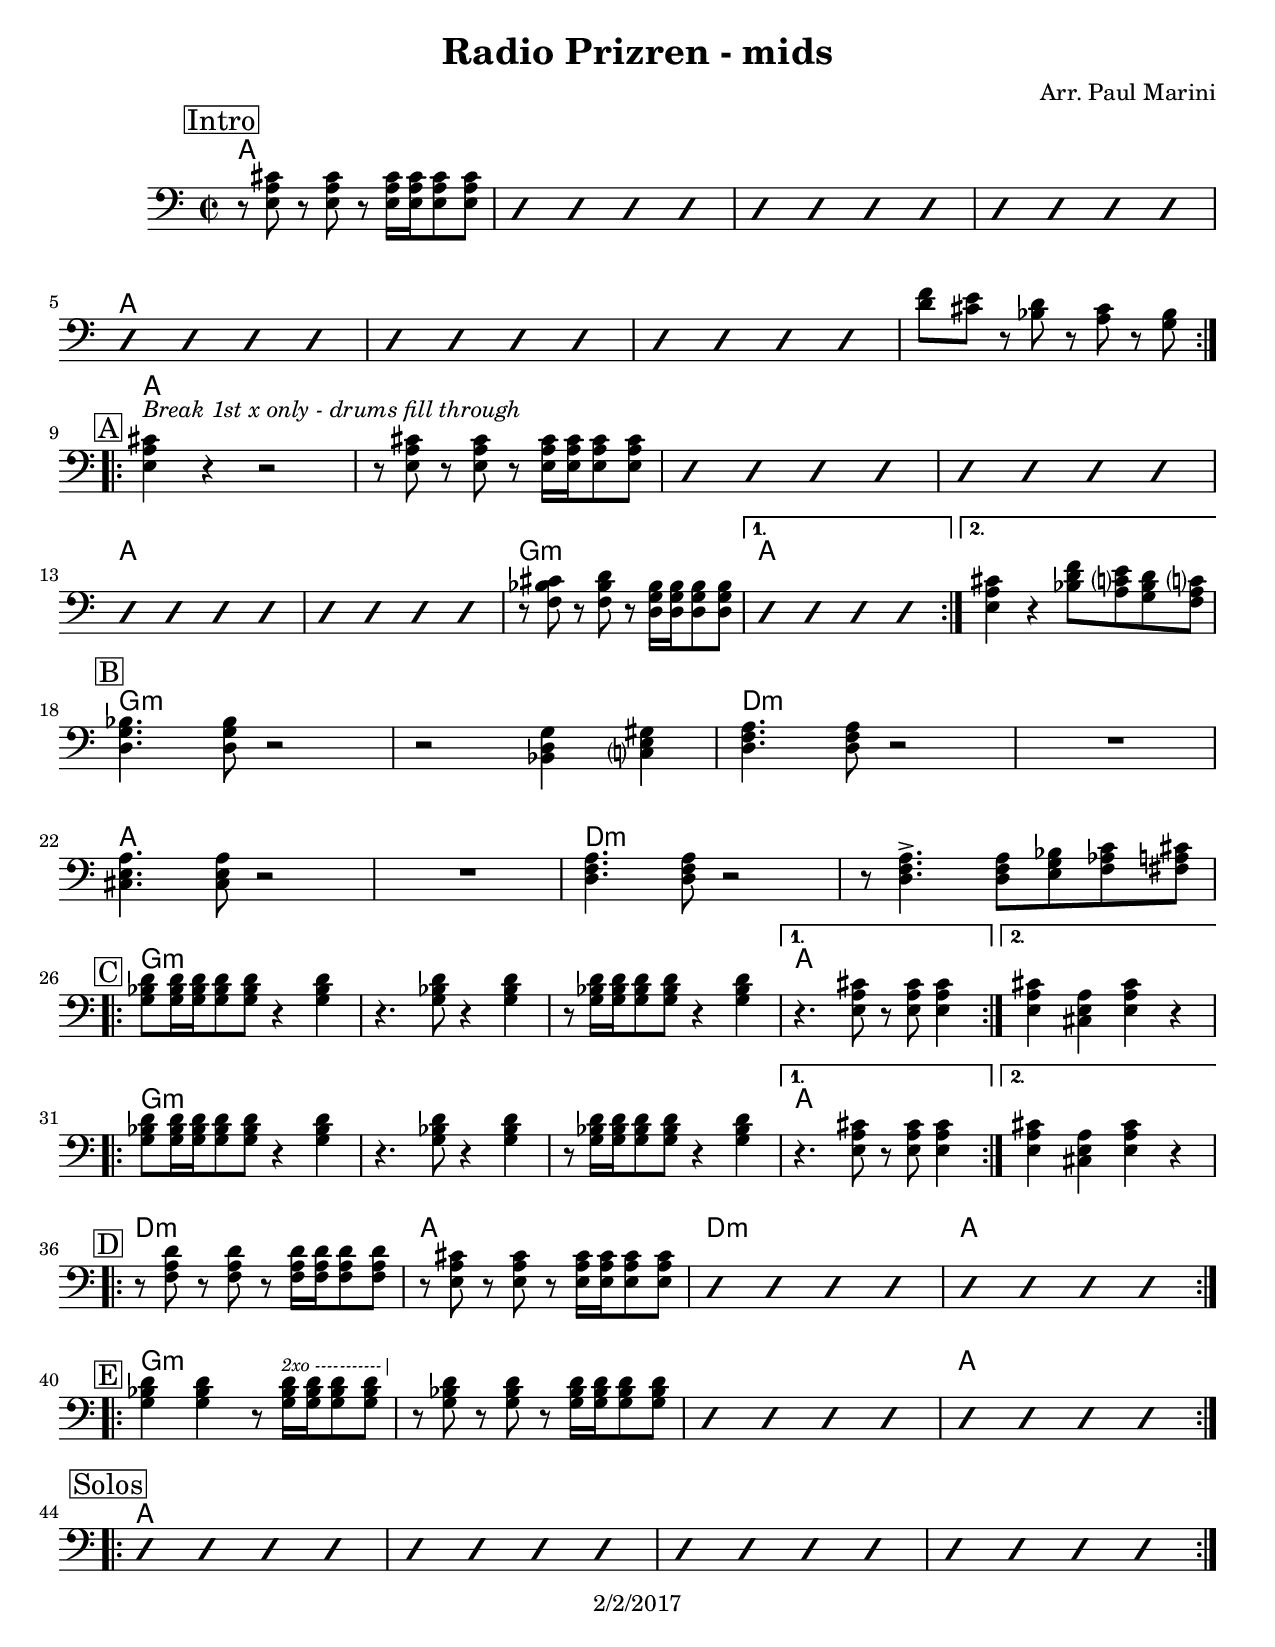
\version "2.16.2"

\header {
	title = "Radio Prizren - mids"
	composer = "Arr. Paul Marini"
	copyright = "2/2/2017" %date of latest edits
}
\paper {
  #(set-paper-size "letter")
  }


slash = {
	\override NoteHead #'style = #'slash
	\override Stem #'transparent = ##t
}

noslash = {
	\revert NoteHead #'style
	\revert Stem #'transparent
}

test = { \relative c' { \tempo 4 = 80 \set Score.markFormatter = #format-mark-box-letters
	\repeat volta 2 {
	}
}
}

	
melody = { \relative c'' { \set Score.markFormatter = #format-mark-box-letters 

	\mark \markup { \box "Intro" }
	\repeat volta 2 {
		}	

	\mark \markup { \box "A" }
	\repeat volta 2 {
		}
		\alternative {
		}

}
}

midbrass = { \relative c { \set Score.markFormatter = #format-mark-box-letters \time 2/2

	\mark \markup { \box "Intro" }
	\repeat volta 2 {
	r8 <e a cis> r <e a cis> r <e a cis>16 <e a cis> <e a cis>8 <e a cis> |
	\slash d4 d d d | d d d d | d d d d | \break
	\slash d4 d d d | d d d d | d d d d | \noslash
	<d' f>8 <cis e> r <bes d> r <a cis> r <g bes> | \break
	}

	\mark \markup { \box "A" }
	\repeat volta 2 {
		<e a cis>4^\markup { \italic "Break 1st x only - drums fill through" } r4 r2 |
		r8 <e a cis> r <e a cis> r <e a cis>16 <e a cis> <e a cis>8 <e a cis> |
		\slash d4 d d d | d d d d |  \break
		\slash d4 d d d | d d d d | 
		\noslash r8 <f bes cis> r <f bes d> r <d g bes>16 <d g bes> <d g bes>8 <d g bes> |
		}
		\alternative {
			{ \slash d4 d d d | \noslash }
			{ <e a cis>4 r <bes' d f>8 <a c? e> <g bes d> <f a c?> | \break }

		}

	\mark \markup { \box "B" }
	<d g bes>4. <d g bes>8 r2 | r2 <bes d g>4 <c? e gis> | <d f a>4. <d f a>8 r2 | R1 |  \break
	<cis e a>4. <cis e a>8 r2 | R1 | <d f a>4. <d f a>8 r2 | r8 <d f a>4.-> <d f a>8 <e g bes> <f aes c> <fis a cis> | \break

	\mark \markup { \box "C" }
	\repeat volta 2 {
		<g bes d>8 <g bes d>16 <g bes d> <g bes d>8 <g bes d> r4 <g bes d> | r4. <g bes d>8 r4 <g bes d> | 
		r8 <g bes d>16 <g bes d> <g bes d>8 <g bes d> r4 <g bes d> |
		}
		\alternative {
			{ r4. <e a cis>8 r8 <e a cis> <e a cis>4 |}
			{ <e a cis>4 <cis e a> <e a cis> r | \break }
		}
	\repeat volta 2 {
		<g bes d>8 <g bes d>16 <g bes d> <g bes d>8 <g bes d> r4 <g bes d> | r4. <g bes d>8 r4 <g bes d> | 
		r8 <g bes d>16 <g bes d> <g bes d>8 <g bes d> r4 <g bes d> |
		}
		\alternative {
			{ r4. <e a cis>8 r8 <e a cis> <e a cis>4 |}
			{ <e a cis>4 <cis e a> <e a cis> r | \break }
		}

	\mark \markup { \box "D" }
	\repeat volta 2 {
		r8 <f a d> r <f a d> r <f a d>16 <f a d> <f a d>8 <f a d> | 
		r8 <e a cis> r <e a cis> r <e a cis>16 <e a cis> <e a cis>8 <e a cis> | 
		\slash d4 d d d | d d d d | \noslash \break
	}

	\mark \markup { \box "E" }
	\repeat volta 2 {
		<g bes d>4 <g bes d> r8 <g bes d>16^\markup { \tiny \italic "2xo -----------|"} <g bes d> <g bes d>8 <g bes d> | r8 <g bes d> r <g bes d> r <g bes d>16 <g bes d> <g bes d>8 <g bes d> |
		\slash d4 d d d | d d d d | \noslash \break
	}

	\mark \markup { \box "Solos" }
	\repeat volta 2 {
	\slash d4 d d d | d d d d | d d d d | d d d d | \break
	}
	


}
}

		
changes = { \chordmode { 

% Intro
a1 | a | a | a |
a1 | a | a | a |
		
% A
a1 | a | a | a |
a1 | a | g:min | a | a |

% B
g1:min | g:min | d:min | d:min |
a1 | a | d:min | d:min |

% C
g1:min | g:min | g:min | a | a |
g1:min | g:min | g:min | a | a |

% D
d1:min | a | d:min | a | 

% E
g1:min | g:min | g:min | a |

%Solos 
a1 | a | a | a |


}
}

%{
\book {
	\score { 
	  <<
	    \new ChordNames {
		\set chordChanges = ##t
		\changes
	    }
	    \new Staff { \clef treble
		\melody
	    }
	    \new Staff { \clef bass 
		\midbrass
	    }
	  >>
	}
}
%}
\book {
	\score { 
	  <<
	    \new ChordNames {
		\set chordChanges = ##t
		\changes
	    }
	    \new Staff { \clef bass 
		\midbrass
	    }
	  >>
	}
	%Form
	\markup { \box \column {
	\line { " " }
	\line { \bold "Form:" }
	\line { " Intro " }
	\line { " A B C D E D E" }
	\line { " Solo (A hij) " }
	\line { " A B C D E D, li'l tag " }
	\line { " " }
	}}
}
%{
\book {
	\score {
	  <<
		\new Staff {
		  \set Staff.midiInstrument = #"trumpet" \unfoldRepeats
			\melody
		}
		\new Staff {
		  \set Staff.midiInstrument = #"trumpet" \unfoldRepeats
			\midbrass
		}
	  >>
		\midi { }
	}
}
\book {
	\score {
	  <<
		\new Staff {
		  \set Staff.midiInstrument = #"trumpet" \unfoldRepeats
			\test
		}
	  >>
		\midi { }
	}
}
%}
